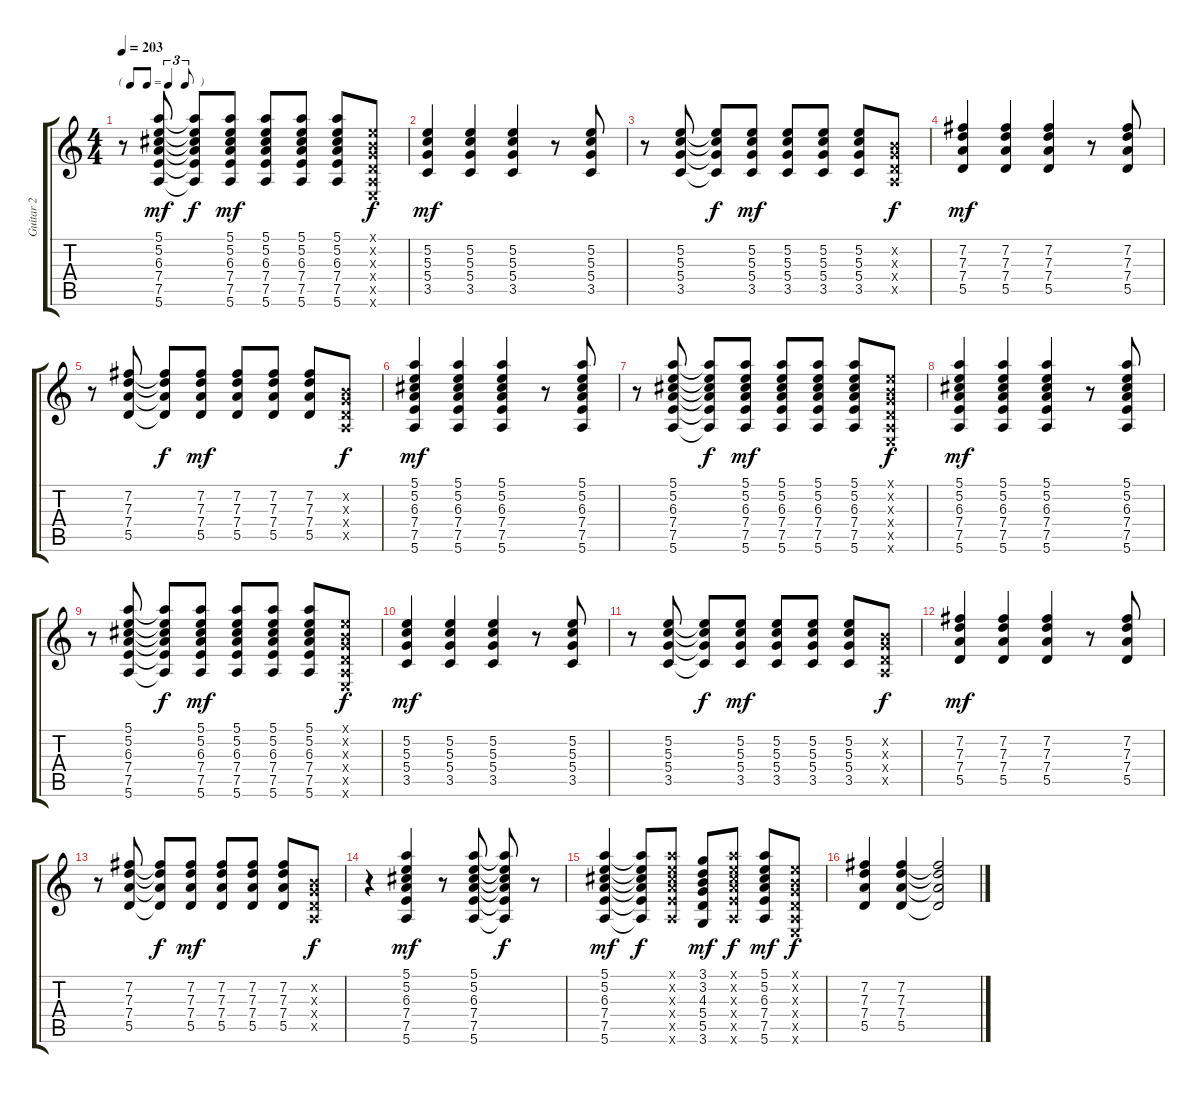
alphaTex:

\track ("Guitar 2" "Guitar 2") {instrument overdrivenguitar}
\staff {score tabs}
\tuning (E4 B3 G3 D3 A2 E2) {hide}
\ts (4 4)
\tf triplet8th
\tempo 203
\clef g2
\ks c
r.8{dy mf} (5.1 5.2 6.3 7.4 7.5 5.6).8 (5.1{t} 5.2{t} 6.3{t} 7.4{t} 7.5{t} 5.6{t}).8{dy f} (5.1 5.2 6.3 7.4 7.5 5.6).8{dy mf} (5.1 5.2 6.3 7.4 7.5 5.6).8 (5.1 5.2 6.3 7.4 7.5 5.6).8 (5.1 5.2 6.3 7.4 7.5 5.6).8 (0.1{x} 0.2{x} 0.3{x} 0.4{x} 0.5{x} 0.6{x}).8{dy f} |
(5.2 5.3 5.4 3.5).4{dy mf} (5.2 5.3 5.4 3.5).4 (5.2 5.3 5.4 3.5).4 r.8 (5.2 5.3 5.4 3.5).8 |
r.8 (5.2 5.3 5.4 3.5).8 (5.2{t} 5.3{t} 5.4{t} 3.5{t}).8{dy f} (5.2 5.3 5.4 3.5).8{dy mf} (5.2 5.3 5.4 3.5).8 (5.2 5.3 5.4 3.5).8 (5.2 5.3 5.4 3.5).8 (0.2{x} 0.3{x} 0.4{x} 0.5{x}).8{dy f} |
(7.2 7.3 7.4 5.5).4{dy mf} (7.2 7.3 7.4 5.5).4 (7.2 7.3 7.4 5.5).4 r.8 (7.2 7.3 7.4 5.5).8 |
r.8 (7.2 7.3 7.4 5.5).8 (7.2{t} 7.3{t} 7.4{t} 5.5{t}).8{dy f} (7.2 7.3 7.4 5.5).8{dy mf} (7.2 7.3 7.4 5.5).8 (7.2 7.3 7.4 5.5).8 (7.2 7.3 7.4 5.5).8 (0.2{x} 0.3{x} 0.4{x} 0.5{x}).8{dy f} |
(5.1 5.2 6.3 7.4 7.5 5.6).4{dy mf} (5.1 5.2 6.3 7.4 7.5 5.6).4 (5.1 5.2 6.3 7.4 7.5 5.6).4 r.8 (5.1 5.2 6.3 7.4 7.5 5.6).8 |
r.8 (5.1 5.2 6.3 7.4 7.5 5.6).8 (5.1{t} 5.2{t} 6.3{t} 7.4{t} 7.5{t} 5.6{t}).8{dy f} (5.1 5.2 6.3 7.4 7.5 5.6).8{dy mf} (5.1 5.2 6.3 7.4 7.5 5.6).8 (5.1 5.2 6.3 7.4 7.5 5.6).8 (5.1 5.2 6.3 7.4 7.5 5.6).8 (0.1{x} 0.2{x} 0.3{x} 0.4{x} 0.5{x} 0.6{x}).8{dy f} |
(5.1 5.2 6.3 7.4 7.5 5.6).4{dy mf} (5.1 5.2 6.3 7.4 7.5 5.6).4 (5.1 5.2 6.3 7.4 7.5 5.6).4 r.8 (5.1 5.2 6.3 7.4 7.5 5.6).8 |
r.8 (5.1 5.2 6.3 7.4 7.5 5.6).8 (5.1{t} 5.2{t} 6.3{t} 7.4{t} 7.5{t} 5.6{t}).8{dy f} (5.1 5.2 6.3 7.4 7.5 5.6).8{dy mf} (5.1 5.2 6.3 7.4 7.5 5.6).8 (5.1 5.2 6.3 7.4 7.5 5.6).8 (5.1 5.2 6.3 7.4 7.5 5.6).8 (0.1{x} 0.2{x} 0.3{x} 0.4{x} 0.5{x} 0.6{x}).8{dy f} |
(5.2 5.3 5.4 3.5).4{dy mf} (5.2 5.3 5.4 3.5).4 (5.2 5.3 5.4 3.5).4 r.8 (5.2 5.3 5.4 3.5).8 |
r.8 (5.2 5.3 5.4 3.5).8 (5.2{t} 5.3{t} 5.4{t} 3.5{t}).8{dy f} (5.2 5.3 5.4 3.5).8{dy mf} (5.2 5.3 5.4 3.5).8 (5.2 5.3 5.4 3.5).8 (5.2 5.3 5.4 3.5).8 (0.2{x} 0.3{x} 0.4{x} 0.5{x}).8{dy f} |
(7.2 7.3 7.4 5.5).4{dy mf} (7.2 7.3 7.4 5.5).4 (7.2 7.3 7.4 5.5).4 r.8 (7.2 7.3 7.4 5.5).8 |
r.8 (7.2 7.3 7.4 5.5).8 (7.2{t} 7.3{t} 7.4{t} 5.5{t}).8{dy f} (7.2 7.3 7.4 5.5).8{dy mf} (7.2 7.3 7.4 5.5).8 (7.2 7.3 7.4 5.5).8 (7.2 7.3 7.4 5.5).8 (0.2{x} 0.3{x} 0.4{x} 0.5{x}).8{dy f} |
r.4 (5.1 5.2 6.3 7.4 7.5 5.6).4{dy mf} r.8 (5.1 5.2 6.3 7.4 7.5 5.6).8 (5.1{t} 5.2{t} 6.3{t} 7.4{t} 7.5{t} 5.6{t}).8{dy f} r.8 |
(5.1 5.2 6.3 7.4 7.5 5.6).4{dy mf} (5.1{t} 5.2{t} 6.3{t} 7.4{t} 7.5{t} 5.6{t}).8{dy f} (5.1{x} 5.2{x} 6.3{x} 7.4{x} 7.5{x} 5.6{x}).8 (3.1 3.2 4.3 5.4 5.5 3.6).8{dy mf} (5.1{x} 5.2{x} 6.3{x} 7.4{x} 7.5{x} 5.6{x}).8{dy f} (5.1 5.2 6.3 7.4 7.5 5.6).8{dy mf} (0.1{x} 0.2{x} 0.3{x} 0.4{x} 0.5{x} 0.6{x}).8{dy f} |
(7.2 7.3 7.4 5.5).4 (7.2 7.3 7.4 5.5).4 (7.2{t} 7.3{t} 7.4{t} 5.5{t}).2
